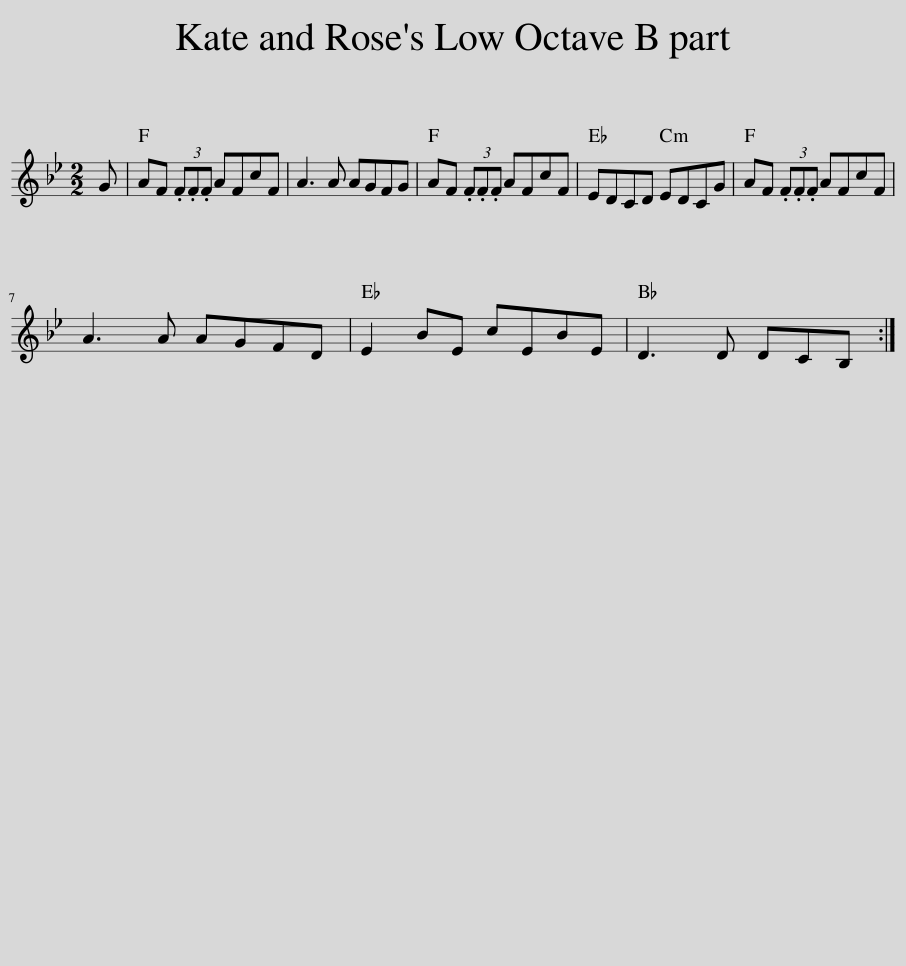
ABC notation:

X:1
L:1/8
M:2/2
I:linebreak $
K:Bb
V:1 treble
V:1
 G | AF (3.F.F.F AFcF | A3 A AGFG | AF (3.F.F.F AFcF | EDCD EDCG | %5
 AF (3.F.F.F AFcF |$ A3 A AGFD | E2 BE cEBE | D3 D DCB, :| %9
